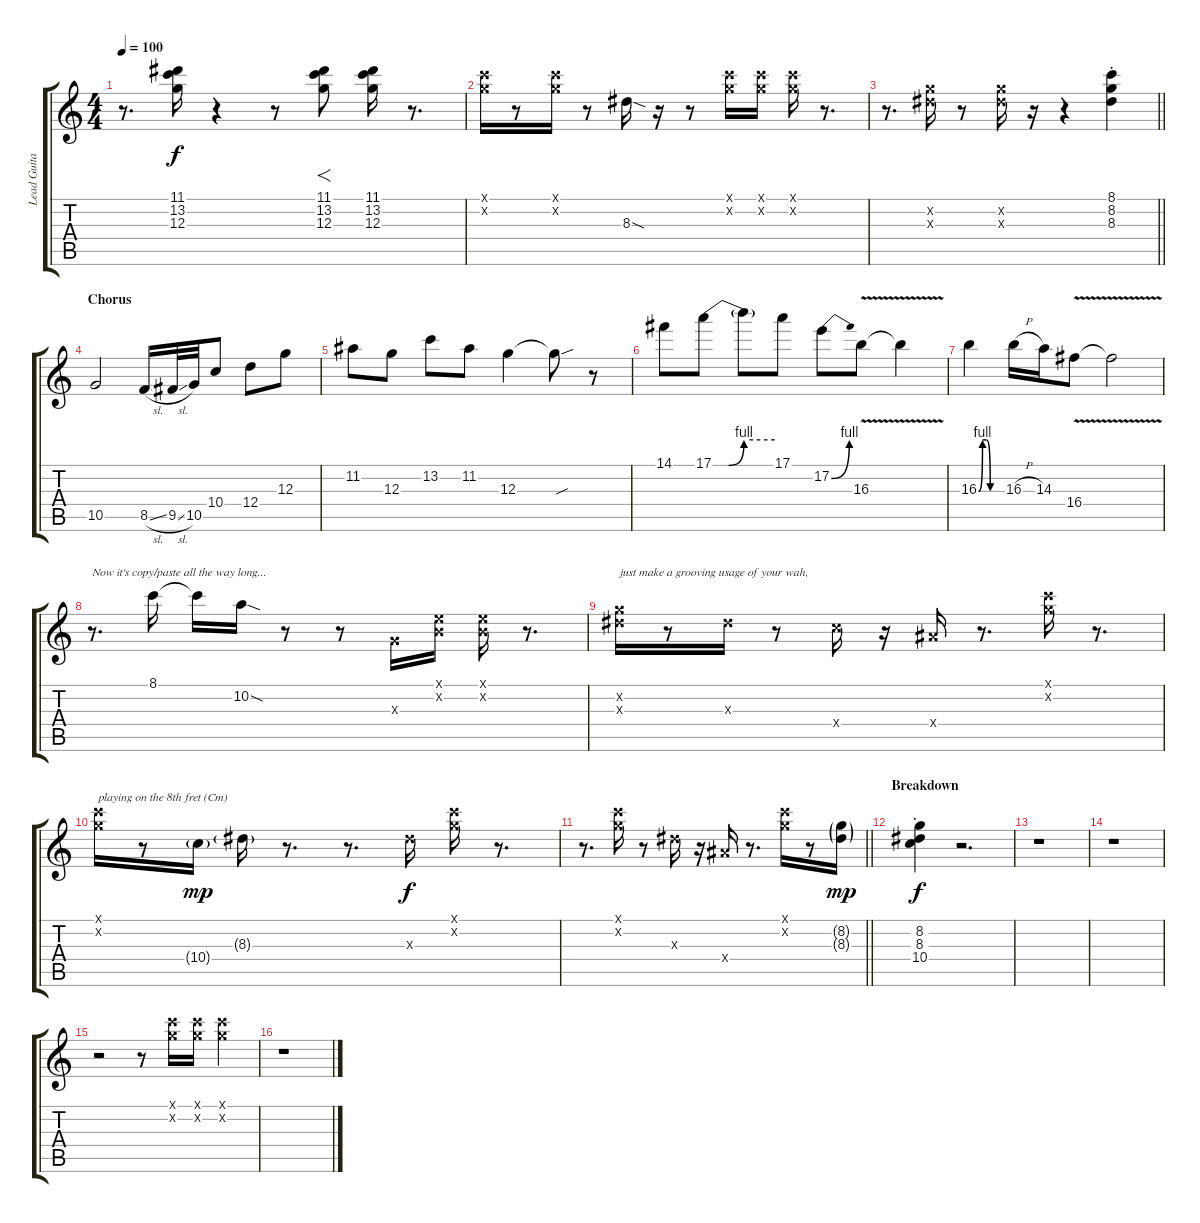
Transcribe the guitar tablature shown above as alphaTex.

\track ("Lead Guitar (Keith)" "Lead Guita") {instrument electricguitarjazz}
\staff {score tabs}
\tuning (E4 B3 G3 D3 A2 E2) {hide}
\ts (4 4)
\tempo 100
\clef g2
\ks c
r.8{d dy f} (11.1 13.2 12.3).16 r.4 r.8 (11.1 13.2 12.3).8{f} (11.1 13.2 12.3).16 r.8{d} |
(8.1{x} 8.2{x}).16 r.8 (8.1{x} 8.2{x}).16 r.8 8.3{sod}.16 r.16 r.8 (8.1{x} 8.2{x}).16 (8.1{x} 8.2{x}).16 (8.1{x} 8.2{x}).16 r.8{d} |
\barLineRight lightlight
r.8{d} (8.2{x} 8.3{x}).16 r.8 (8.2{x} 8.3{x}).16 r.16 r.4 (8.1{st} 8.2{st} 8.3{st}).4{instrument overdrivenguitar} |
\section ("" "Chorus")
10.5.2{volume 11 instrument overdrivenguitar} 8.5{sl}.16 9.5{sl}.32 10.5.32 10.4.8 12.4.8 12.3.8 |
11.2.8 12.3.8 13.2.8 11.2.8 12.3.4 12.3{sou t}.8 r.8 |
14.1.8 17.1{be (custom 0 0 15 0 30 4 60 4)}.8 17.1{t}.8 17.1.8 17.2{be (bend 0 0 60 4)}.8 16.3{v}.8 16.3{t}.4 |
16.3{be (custom 0 0 10 4 20 4 30 0 60 0)}.4 16.3{h}.16 14.3.16 16.4{v}.8{volume 9} 16.4{t}.2 |
r.8{d txt "Now it's copy/paste all the way long..." instrument electricguitarjazz} 8.1.16 8.1{t}.16 10.2{sod}.16 r.8 r.8 0.3{x}.16 (0.1{x} 0.2{x}).16 (0.1{x} 0.2{x}).16 r.8{d} |
(8.2{x} 8.3{x}).16{txt "just make a grooving usage of your wah,"} r.8 8.3{x}.16 r.8 10.4{x}.16 r.16 8.4{x}.16 r.8{d} (8.1{x} 8.2{x}).16 r.8{d} |
(8.1{x} 8.2{x}).16{txt "playing on the 8th fret (Cm)"} r.8 10.4{g}.16{dy mp} 8.3{g}.16 r.8{d} r.8{d} 8.3{x}.16{dy f} (8.1{x} 8.2{x}).16 r.8{d} |
\barLineRight lightlight
r.8{d} (8.1{x} 8.2{x}).16 r.8 8.3{x}.16 r.16 8.4{x}.16 r.8{d} (8.1{x} 8.2{x}).16 r.8 (8.2{g} 8.3{g}).16{dy mp} |
\section ("" "Breakdown")
(8.2{st} 8.3{st} 10.4{st}).4{dy f instrument overdrivenguitar} r.2{d volume 9 instrument electricguitarjazz} |
r.1 |
r.1 |
r.2 r.8 (8.1{x} 8.2{x}).16 (8.1{x} 8.2{x}).16 (8.1{x} 8.2{x}).4 |
r.1
